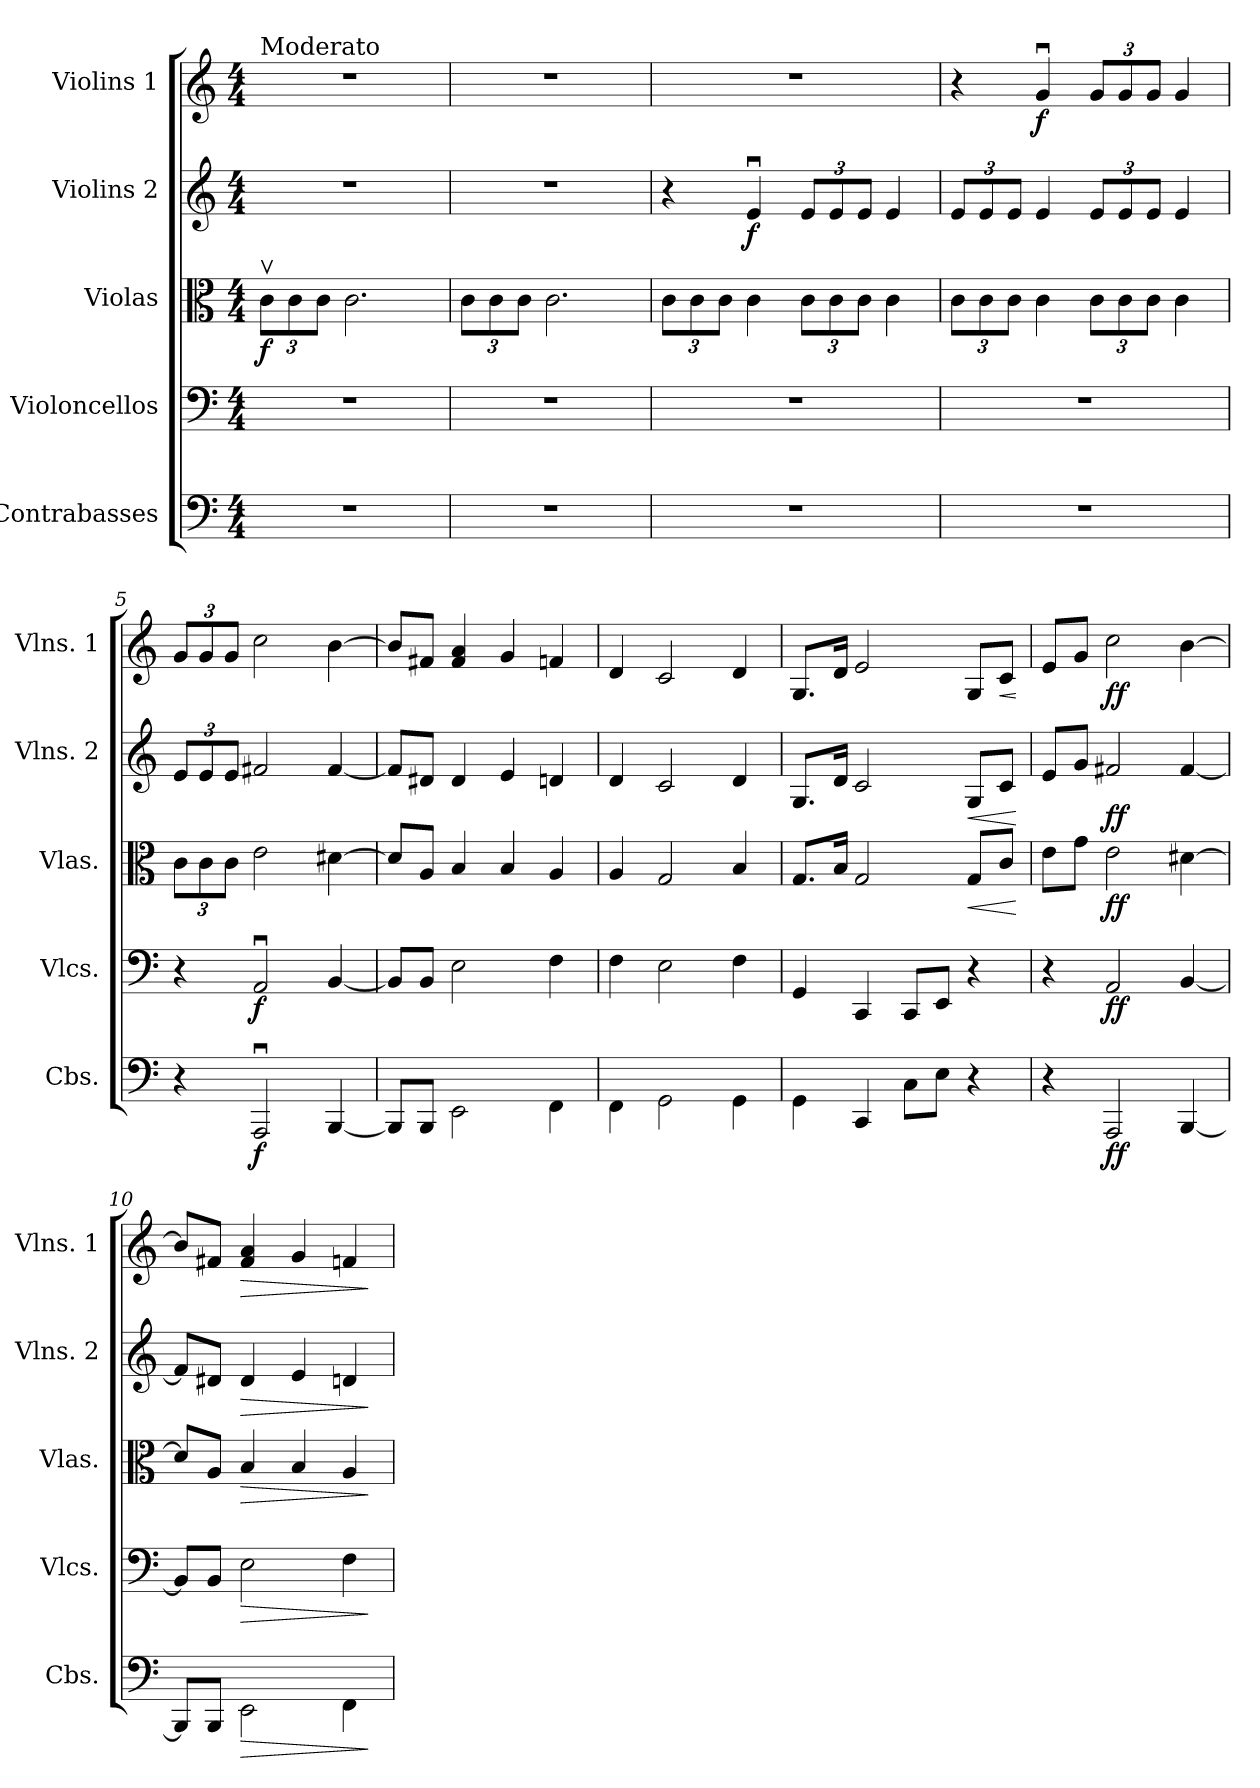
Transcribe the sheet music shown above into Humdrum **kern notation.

**kern	**dynam	**kern	**dynam	**kern	**dynam	**kern	**dynam	**kern	**dynam
*part5	*part5	*part4	*part4	*part3	*part3	*part2	*part2	*part1	*part1
*staff5	*staff5	*staff4	*staff4	*staff3	*staff3	*staff2	*staff2	*staff1	*staff1
*I"Contrabasses	*	*I"Violoncellos	*	*I"Violas	*	*I"Violins 2	*	*I"Violins 1	*
*I'Cbs.	*	*I'Vlcs.	*	*I'Vlas.	*	*I'Vlns. 2	*	*I'Vlns. 1	*
*clefF4	*	*clefF4	*	*clefC3	*	*clefG2	*	*clefG2	*
*ITrd7c12	*	*	*	*	*	*	*	*	*
*k[]	*	*k[]	*	*k[]	*	*k[]	*	*k[]	*
*C:	*	*C:	*	*C:	*	*C:	*	*C:	*
*M4/4	*	*M4/4	*	*M4/4	*	*M4/4	*	*M4/4	*
*MM118	*	*MM118	*	*MM118	*	*MM118	*	*MM118	*
*	*	*	*	*Xbrackettup	*	*	*	*	*
=1	=1	=1	=1	=1	=1	=1	=1	=1	=1
!	!	!	!	!	!	!	!	!LO:TX:a:t=Moderato	!
!	!	!	!	!	!LO:DY:b	!	!	!	!
1r	.	1r	.	12cv\L	f	1r	.	1r	.
.	.	.	.	12c\	.	.	.	.	.
.	.	.	.	12c\J	.	.	.	.	.
.	.	.	.	2.c\	.	.	.	.	.
=2	=2	=2	=2	=2	=2	=2	=2	=2	=2
1r	.	1r	.	12c\L	.	1r	.	1r	.
.	.	.	.	12c\	.	.	.	.	.
.	.	.	.	12c\J	.	.	.	.	.
.	.	.	.	2.c\	.	.	.	.	.
=3	=3	=3	=3	=3	=3	=3	=3	=3	=3
1r	.	1r	.	12c\L	.	4r	.	1r	.
.	.	.	.	12c\	.	.	.	.	.
.	.	.	.	12c\J	.	.	.	.	.
!	!	!	!	!	!	!	!LO:DY:b	!	!
.	.	.	.	4c\	.	4eu/	f	.	.
*	*	*	*	*	*	*Xbrackettup	*	*	*
.	.	.	.	12c\L	.	12e/L	.	.	.
.	.	.	.	12c\	.	12e/	.	.	.
.	.	.	.	12c\J	.	12e/J	.	.	.
.	.	.	.	4c\	.	4e/	.	.	.
=4	=4	=4	=4	=4	=4	=4	=4	=4	=4
1r	.	1r	.	12c\L	.	12e/L	.	4r	.
.	.	.	.	12c\	.	12e/	.	.	.
.	.	.	.	12c\J	.	12e/J	.	.	.
!	!	!	!	!	!	!	!	!	!LO:DY:b
.	.	.	.	4c\	.	4e/	.	4gu/	f
*	*	*	*	*	*	*	*	*Xbrackettup	*
.	.	.	.	12c\L	.	12e/L	.	12g/L	.
.	.	.	.	12c\	.	12e/	.	12g/	.
.	.	.	.	12c\J	.	12e/J	.	12g/J	.
.	.	.	.	4c\	.	4e/	.	4g/	.
=5	=5	=5	=5	=5	=5	=5	=5	=5	=5
4r	.	4r	.	12c\L	.	12e/L	.	12g/L	.
.	.	.	.	12c\	.	12e/	.	12g/	.
.	.	.	.	12c\J	.	12e/J	.	12g/J	.
!	!LO:DY:b	!	!LO:DY:b	!	!	!	!	!	!
2AAAAu/	f	2AAu/	f	2e\	.	2f#X/	.	2cc\	.
[4BBBB/	.	[4BB/	.	[4d#X\	.	[4f#/	.	[4b\	.
!!LO:LB:g=z
=6	=6	=6	=6	=6	=6	=6	=6	=6	=6
8BBBB/L]	.	8BB/L]	.	8d#/L]	.	8f#/L]	.	8b/L]	.
8BBBB/J	.	8BB/J	.	8A/J	.	8d#X/J	.	8f#X/J	.
2EEE\	.	2E\	.	4B/	.	4d#/	.	4f#/ 4a/	.
.	.	.	.	4B/	.	4e/	.	4g/	.
4FFF\	.	4F\	.	4A/	.	4dn/	.	4fn/	.
=7	=7	=7	=7	=7	=7	=7	=7	=7	=7
4FFF\	.	4F\	.	4A/	.	4d/	.	4d/	.
2GGG\	.	2E\	.	2G/	.	2c/	.	2c/	.
4GGG\	.	4F\	.	4B/	.	4d/	.	4d/	.
=8	=8	=8	=8	=8	=8	=8	=8	=8	=8
4GGG\	.	4GG/	.	8.G/L	.	8.G/L	.	8.G/L	.
.	.	.	.	16B/Jk	.	16d/Jk	.	16d/Jk	.
4CCC/	.	4CC/	.	2G/	.	2c/	.	2e/	.
8CC\L	.	8CC/L	.	.	.	.	.	.	.
8EE\J	.	8EE/J	.	.	.	.	.	.	.
!	!	!	!	!	!LO:HP:b	!	!LO:HP:b	!	!
4r	.	4r	.	8G/L	<	8G/L	<	8G/L	.
!	!	!	!	!	!	!	!	!	!LO:HP:b
.	.	.	.	8c/J	.	8c/J	.	8c/J	<
.	.	.	.	.	[	.	[	.	[
=9	=9	=9	=9	=9	=9	=9	=9	=9	=9
4r	.	4r	.	8e\L	.	8e/L	.	8e/L	.
.	.	.	.	8g\J	.	8g/J	.	8g/J	.
!	!LO:DY:b	!	!LO:DY:b	!	!LO:DY:b	!	!LO:DY:b	!	!LO:DY:b
2AAAA/	ff	2AA/	ff	2e\	ff	2f#X/	ff	2cc\	ff
[4BBBB/	.	[4BB/	.	[4d#X\	.	[4f#/	.	[4b\	.
=10	=10	=10	=10	=10	=10	=10	=10	=10	=10
8BBBB/L]	.	8BB/L]	.	8d#/L]	.	8f#/L]	.	8b/L]	.
8BBBB/J	.	8BB/J	.	8A/J	.	8d#X/J	.	8f#X/J	.
!	!LO:HP:b	!	!LO:HP:b	!	!LO:HP:b	!	!LO:HP:b	!	!LO:HP:b
2EEE\	>	2E\	>	4B/	>	4d#/	>	4f#/ 4a/	>
.	.	.	.	4B/	.	4e/	.	4g/	.
4FFF\	.	4F\	.	4A/	.	4dn/	.	4fn/	.
.	]	.	]	.	]	.	]	.	]
=	=	=	=	=	=	=	=	=	=
*-	*-	*-	*-	*-	*-	*-	*-	*-	*-
